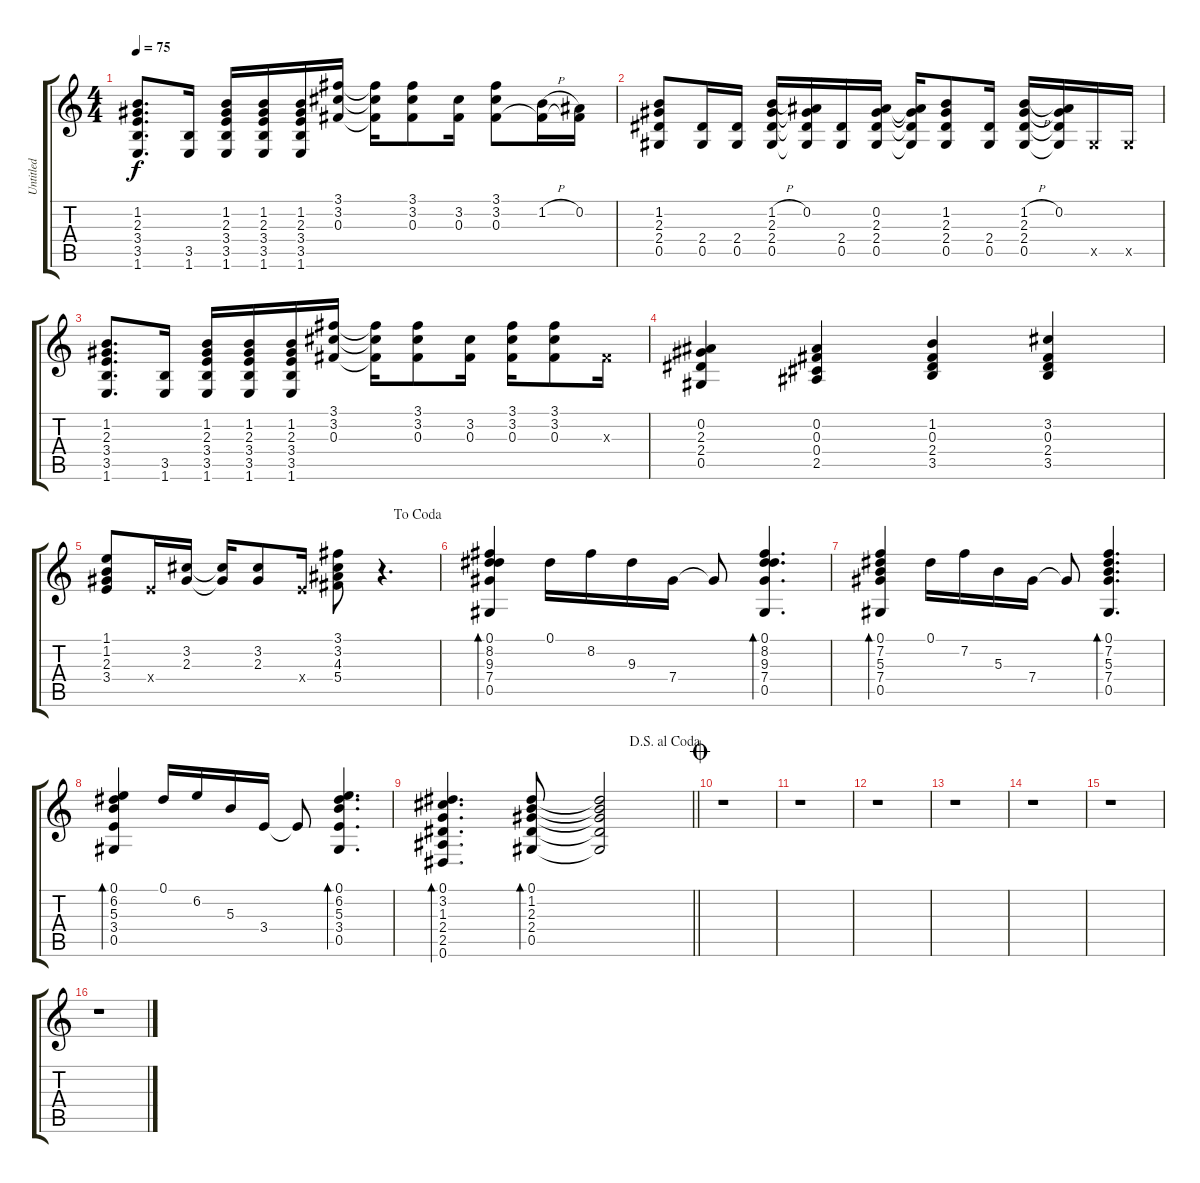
\track ("Untitled" "Untitled") {instrument acousticguitarnylon}
\staff {score tabs}
\tuning (Eb4 Bb3 Gb3 Db3 Ab2 Eb2) {hide}
\ts (4 4)
\tempo 75
\clef g2
\ks c
(1.2 2.3 3.4 3.5 1.6).8{d dy f} (3.5 1.6).16 (1.2 2.3 3.4 3.5 1.6).16 (1.2 2.3 3.4 3.5 1.6).16 (1.2 2.3 3.4 3.5 1.6).16 (3.1 3.2 0.3).16 (3.1{t} 3.2{t} 0.3{t}).16 (3.1 3.2 0.3).8 (3.2 0.3).16 (3.1 3.2 0.3).8 (1.2{h} 0.3{t}).16 (0.2 0.3{t}).16 |
(1.2 2.3 2.4 0.5).8 (2.4 0.5).16 (2.4 0.5).16 (1.2{h} 2.3 2.4 0.5).16 (0.2 2.3{t} 2.4{t} 0.5{t}).16 (2.4 0.5).16 (0.2 2.3 2.4 0.5).16 (0.2{t} 2.3{t} 2.4{t} 0.5{t}).16 (1.2 2.3 2.4 0.5).8 (2.4 0.5).16 (1.2{h} 2.3 2.4 0.5).16 (0.2 2.3{t} 2.4{t} 0.5{t}).16 0.5{x}.16 0.5{x}.16 |
(1.2 2.3 3.4 3.5 1.6).8{d} (3.5 1.6).16 (1.2 2.3 3.4 3.5 1.6).16 (1.2 2.3 3.4 3.5 1.6).16 (1.2 2.3 3.4 3.5 1.6).16 (3.1 3.2 0.3).16 (3.1{t} 3.2{t} 0.3{t}).16 (3.1 3.2 0.3).8 (3.2 0.3).16 (3.1 3.2 0.3).16 (3.1 3.2 0.3).8 0.3{x}.16 |
(0.2 2.3 2.4 0.5).4 (0.2 0.3 0.4 2.5).4 (1.2 0.3 2.4 3.5).4 (3.2 0.3 2.4 3.5).4 |
\jump dacoda
(1.1 1.2 2.3 3.4).8 3.4{x}.16 (3.2 2.3).16 (3.2{t} 2.3{t}).16 (3.2 2.3).8 3.4{x}.16 (3.1 3.2 4.3 5.4).8 r.4{d} |
(0.1 8.2 9.3 7.4 0.5).4{bd 30} 0.1.16 8.2.16 9.3.16 7.4.16 7.4{t}.8 (0.1 8.2 9.3 7.4 0.5).4{d bd 30} |
(0.1 7.2 5.3 7.4 0.5).4{bd 30} 0.1.16 7.2.16 5.3.16 7.4.16 7.4{t}.8 (0.1 7.2 5.3 7.4 0.5).4{d bd 30} |
(0.1 6.2 5.3 3.4 0.5).4{bd 30} 0.1.16 6.2.16 5.3.16 3.4.16 3.4{t}.8 (0.1 6.2 5.3 3.4 0.5).4{d bd 30} |
\jump dalsegnoalcoda
\barLineRight lightlight
(0.1 3.2 1.3 2.4 2.5 0.6).4{d bd 30} (0.1 1.2 2.3 2.4 0.5).8{bd 30} (0.1{t} 1.2{t} 2.3{t} 2.4{t} 0.5{t}).2 |
\jump coda
r.1 |
r.1 |
r.1 |
r.1 |
r.1 |
r.1 |
r.1
